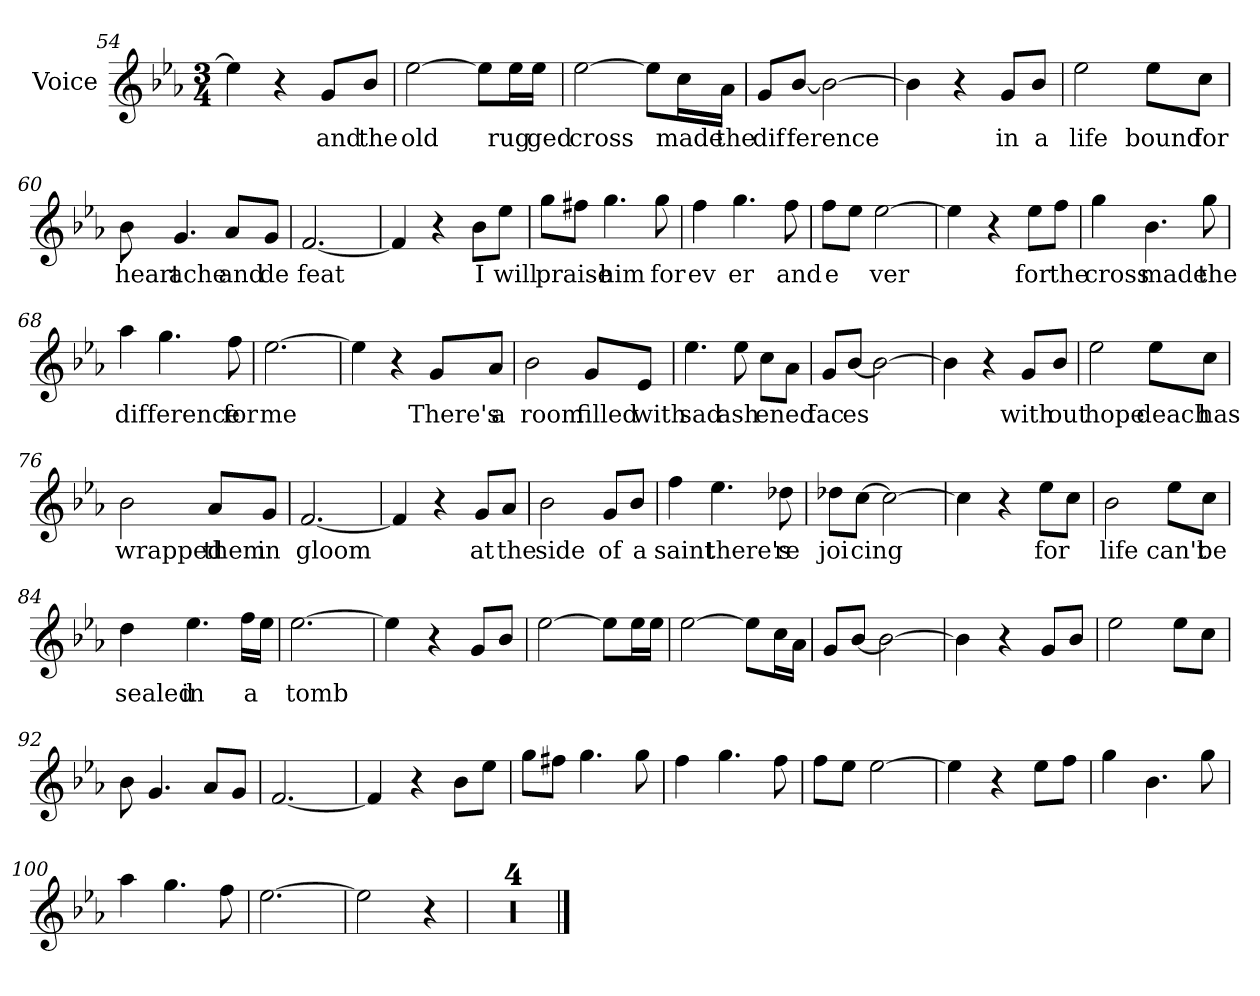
**kern	**text
*part1	*part1
*staff1	*staff1
*I"Voice	*
*I'V	*
*clefG2	*
*k[b-e-a-]	*
*E-:	*
*M3/4	*
=54	=54
4ee-\]	.
4r	.
!	!LO:LY:b
8g/L	and
!	!LO:LY:b
8b-/J	the
=55	=55
!	!LO:LY:b
[2ee-\	old
8ee-\L]	.
!	!LO:LY:b
16ee-\L	rug
!	!LO:LY:b
16ee-\JJ	ged
=56	=56
!	!LO:LY:b
[2ee-\	cross
8ee-\L]	.
!	!LO:LY:b
16cc\L	made
!	!LO:LY:b
16a-\JJ	the
=57	=57
!	!LO:LY:b
8g/L	dif
!	!LO:LY:b
[8b-/J	ference
2b-\_	.
=58	=58
4b-\]	.
4r	.
!	!LO:LY:b
8g/L	in
!	!LO:LY:b
8b-/J	a
!!LO:LB:g=z
=59	=59
!	!LO:LY:b
2ee-\	life
!	!LO:LY:b
8ee-\L	bound
!	!LO:LY:b
8cc\J	for
=60	=60
!	!LO:LY:b
8b-\	heart
!	!LO:LY:b
4.g/	ache
!	!LO:LY:b
8a-/L	and
!	!LO:LY:b
8g/J	de
=61	=61
!	!LO:LY:b
[2.f/	feat
=62	=62
4f/]	.
4r	.
!	!LO:LY:b
8b-\L	I
!	!LO:LY:b
8ee-\J	will
=63	=63
!	!LO:LY:b
8gg\L	praise
8ff#X\J	.
!	!LO:LY:b
4.gg\	him
!	!LO:LY:b
8gg\	for
=64	=64
!	!LO:LY:b
4ff\	ev
!	!LO:LY:b
4.gg\	er
!	!LO:LY:b
8ff\	and
!!LO:LB:g=z
=65	=65
!	!LO:LY:b
8ff\L	e
8ee-\J	.
!	!LO:LY:b
[2ee-\	ver
=66	=66
4ee-\]	.
4r	.
!	!LO:LY:b
8ee-\L	for
!	!LO:LY:b
8ff\J	the
=67	=67
!	!LO:LY:b
4gg\	cross
!	!LO:LY:b
4.b-\	made
!	!LO:LY:b
8gg\	the
=68	=68
!	!LO:LY:b
4aa-\	dif
!	!LO:LY:b
4.gg\	ference
!	!LO:LY:b
8ff\	for
=69	=69
!	!LO:LY:b
[2.ee-\	me
=70	=70
4ee-\]	.
4r	.
!	!LO:LY:b
8g/L	There's
!	!LO:LY:b
8a-/J	a
=71	=71
!	!LO:LY:b
2b-\	room
!	!LO:LY:b
8g/L	filled
!	!LO:LY:b
8e-/J	with
!!LO:LB:g=z
=72	=72
!	!LO:LY:b
4.ee-\	sad
!	!LO:LY:b
8ee-\	ash
!	!LO:LY:b
8cc\L	ened
8a-\J	.
=73	=73
!	!LO:LY:b
8g/L	fac
!	!LO:LY:b
[8b-/J	es
2b-\_	.
=74	=74
4b-\]	.
4r	.
!	!LO:LY:b
8g/L	with
!	!LO:LY:b
8b-/J	out
=75	=75
!	!LO:LY:b
2ee-\	hope
!	!LO:LY:b
8ee-\L	deach
!	!LO:LY:b
8cc\J	has
=76	=76
!	!LO:LY:b
2b-\	wrapped
!	!LO:LY:b
8a-/L	them
!	!LO:LY:b
8g/J	in
=77	=77
!	!LO:LY:b
[2.f/	gloom
!!LO:LB:g=z
=78	=78
4f/]	.
!	!LO:LY:b
4r	but
!	!LO:LY:b
8g/L	at
!	!LO:LY:b
8a-/J	the
=79	=79
!	!LO:LY:b
2b-\	side
!	!LO:LY:b
8g/L	of
!	!LO:LY:b
8b-/J	a
=80	=80
!	!LO:LY:b
4ff\	saint
!	!LO:LY:b
4.ee-\	there's
!	!LO:LY:b
8dd-X\	re
=81	=81
!	!LO:LY:b
8dd-X\L	joi
!	!LO:LY:b
[8cc\J	cing
2cc\_	.
=82	=82
4cc\]	.
4r	.
!	!LO:LY:b
8ee-\L	for
8cc\J	.
=83	=83
!	!LO:LY:b
2b-\	life
!	!LO:LY:b
8ee-\L	can't
!	!LO:LY:b
8cc\J	be
!!LO:LB:g=z
=84	=84
!	!LO:LY:b
4dd\	sealed
!	!LO:LY:b
4.ee-\	in
!	!LO:LY:b
16ff\LL	a
16ee-\JJ	.
=85	=85
!	!LO:LY:b
[2.ee-\	tomb
=86	=86
4ee-\]	.
4r	.
8g/L	.
8b-/J	.
=87	=87
[2ee-\	.
8ee-\L]	.
16ee-\L	.
16ee-\JJ	.
=88	=88
[2ee-\	.
8ee-\L]	.
16cc\L	.
16a-\JJ	.
=89	=89
8g/L	.
[8b-/J	.
2b-\_	.
=90	=90
4b-\]	.
4r	.
8g/L	.
8b-/J	.
!!LO:LB:g=z
=91	=91
2ee-\	.
8ee-\L	.
8cc\J	.
=92	=92
8b-\	.
4.g/	.
8a-/L	.
8g/J	.
=93	=93
[2.f/	.
=94	=94
4f/]	.
4r	.
8b-\L	.
8ee-\J	.
=95	=95
8gg\L	.
8ff#X\J	.
4.gg\	.
8gg\	.
=96	=96
4ff\	.
4.gg\	.
8ff\	.
=97	=97
8ff\L	.
8ee-\J	.
[2ee-\	.
=98	=98
4ee-\]	.
4r	.
8ee-\L	.
8ff\J	.
!!LO:LB:g=z
=99	=99
4gg\	.
4.b-\	.
8gg\	.
=100	=100
4aa-\	.
4.gg\	.
8ff\	.
=101	=101
[2.ee-\	.
=102	=102
2ee-\]	.
4r	.
=103	=103
2.r	.
=104	=104
2.r	.
=105	=105
2.r	.
=106	=106
2.r	.
==	==
*-	*-
